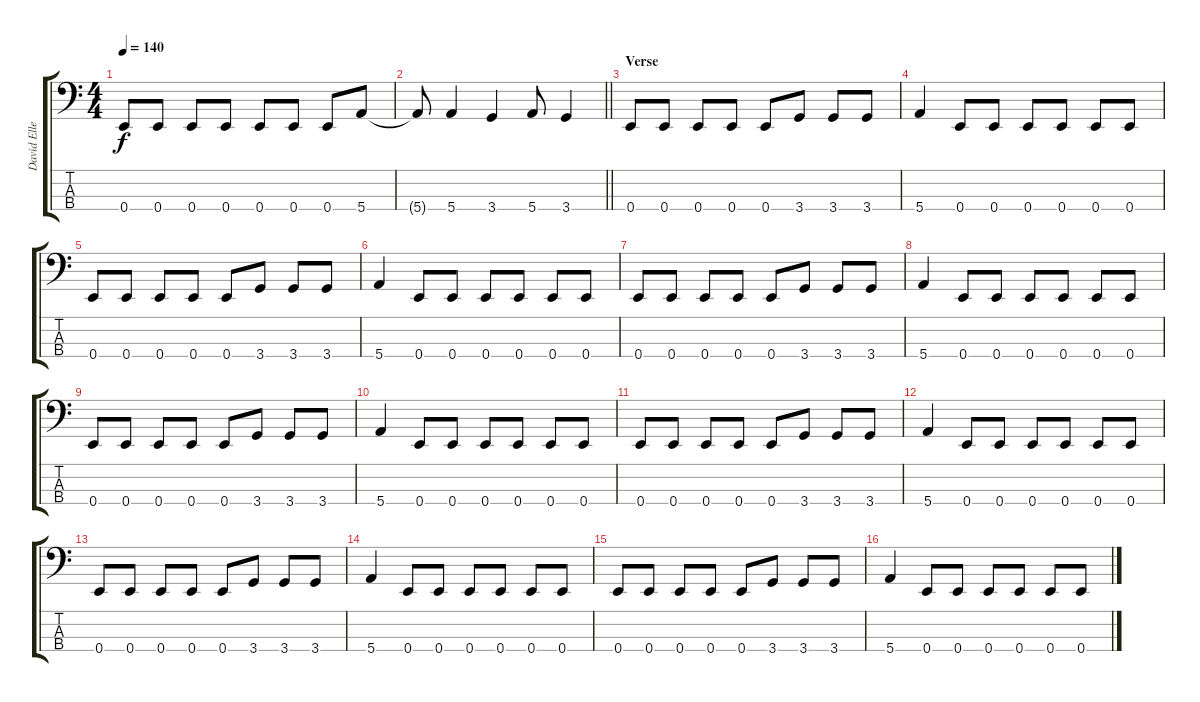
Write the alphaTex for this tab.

\track ("David Ellefson" "David Elle") {instrument electricbassfinger}
\staff {score tabs}
\tuning (G2 D2 A1 E1) {hide}
\ts (4 4)
\tempo 140
\clef f4
\ks c
0.4.8{dy f} 0.4.8 0.4.8 0.4.8 0.4.8 0.4.8 0.4.8 5.4.8 |
\barLineRight lightlight
5.4{t}.8 5.4.4 3.4.4 5.4.8 3.4.4 |
\section ("" "Verse")
0.4.8 0.4.8 0.4.8 0.4.8 0.4.8 3.4.8 3.4.8 3.4.8 |
5.4.4 0.4.8 0.4.8 0.4.8 0.4.8 0.4.8 0.4.8 |
0.4.8 0.4.8 0.4.8 0.4.8 0.4.8 3.4.8 3.4.8 3.4.8 |
5.4.4 0.4.8 0.4.8 0.4.8 0.4.8 0.4.8 0.4.8 |
0.4.8 0.4.8 0.4.8 0.4.8 0.4.8 3.4.8 3.4.8 3.4.8 |
5.4.4 0.4.8 0.4.8 0.4.8 0.4.8 0.4.8 0.4.8 |
0.4.8 0.4.8 0.4.8 0.4.8 0.4.8 3.4.8 3.4.8 3.4.8 |
5.4.4 0.4.8 0.4.8 0.4.8 0.4.8 0.4.8 0.4.8 |
0.4.8 0.4.8 0.4.8 0.4.8 0.4.8 3.4.8 3.4.8 3.4.8 |
5.4.4 0.4.8 0.4.8 0.4.8 0.4.8 0.4.8 0.4.8 |
0.4.8 0.4.8 0.4.8 0.4.8 0.4.8 3.4.8 3.4.8 3.4.8 |
5.4.4 0.4.8 0.4.8 0.4.8 0.4.8 0.4.8 0.4.8 |
0.4.8 0.4.8 0.4.8 0.4.8 0.4.8 3.4.8 3.4.8 3.4.8 |
5.4.4 0.4.8 0.4.8 0.4.8 0.4.8 0.4.8 0.4.8
